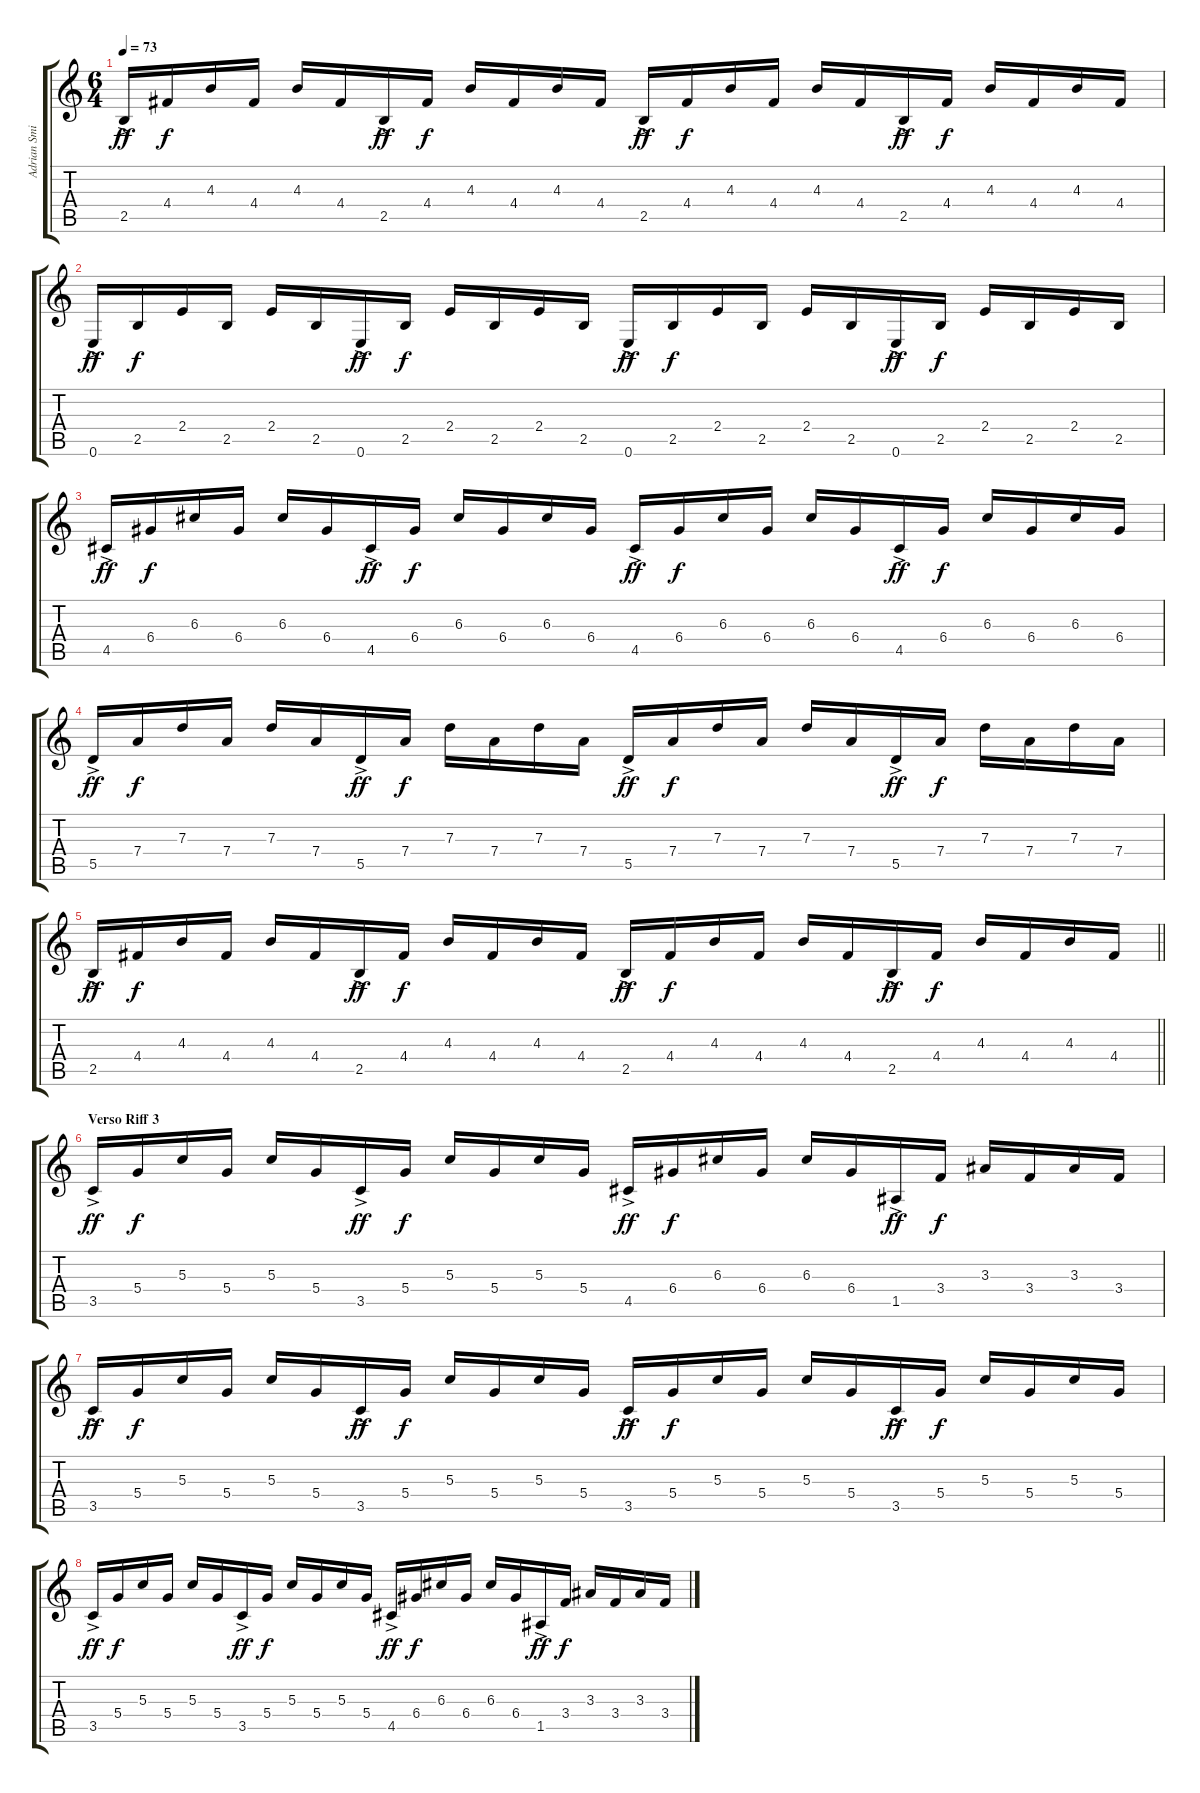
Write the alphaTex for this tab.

\track ("Adrian Smith" "Adrian Smi") {instrument distortionguitar}
\staff {score tabs}
\tuning (E4 B3 G3 D3 A2 E2) {hide}
\ts (6 4)
\tempo 73
\clef g2
\ks c
2.5{ac}.16{dy ff} 4.4.16{dy f} 4.3.16 4.4.16 4.3.16 4.4.16 2.5{ac}.16{dy ff} 4.4.16{dy f} 4.3.16 4.4.16 4.3.16 4.4.16 2.5{ac}.16{dy ff} 4.4.16{dy f} 4.3.16 4.4.16 4.3.16 4.4.16 2.5{ac}.16{dy ff} 4.4.16{dy f} 4.3.16 4.4.16 4.3.16 4.4.16 |
0.6{ac}.16{dy ff} 2.5.16{dy f} 2.4.16 2.5.16 2.4.16 2.5.16 0.6{ac}.16{dy ff} 2.5.16{dy f} 2.4.16 2.5.16 2.4.16 2.5.16 0.6{ac}.16{dy ff} 2.5.16{dy f} 2.4.16 2.5.16 2.4.16 2.5.16 0.6{ac}.16{dy ff} 2.5.16{dy f} 2.4.16 2.5.16 2.4.16 2.5.16 |
4.5{ac}.16{dy ff} 6.4.16{dy f} 6.3.16 6.4.16 6.3.16 6.4.16 4.5{ac}.16{dy ff} 6.4.16{dy f} 6.3.16 6.4.16 6.3.16 6.4.16 4.5{ac}.16{dy ff} 6.4.16{dy f} 6.3.16 6.4.16 6.3.16 6.4.16 4.5{ac}.16{dy ff} 6.4.16{dy f} 6.3.16 6.4.16 6.3.16 6.4.16 |
5.5{ac}.16{dy ff} 7.4.16{dy f} 7.3.16 7.4.16 7.3.16 7.4.16 5.5{ac}.16{dy ff} 7.4.16{dy f} 7.3.16 7.4.16 7.3.16 7.4.16 5.5{ac}.16{dy ff} 7.4.16{dy f} 7.3.16 7.4.16 7.3.16 7.4.16 5.5{ac}.16{dy ff} 7.4.16{dy f} 7.3.16 7.4.16 7.3.16 7.4.16 |
\barLineRight lightlight
2.5{ac}.16{dy ff} 4.4.16{dy f} 4.3.16 4.4.16 4.3.16 4.4.16 2.5{ac}.16{dy ff} 4.4.16{dy f} 4.3.16 4.4.16 4.3.16 4.4.16 2.5{ac}.16{dy ff} 4.4.16{dy f} 4.3.16 4.4.16 4.3.16 4.4.16 2.5{ac}.16{dy ff} 4.4.16{dy f} 4.3.16 4.4.16 4.3.16 4.4.16 |
\section ("" "Verso Riff 3")
3.5{ac}.16{dy ff} 5.4.16{dy f} 5.3.16 5.4.16 5.3.16 5.4.16 3.5{ac}.16{dy ff} 5.4.16{dy f} 5.3.16 5.4.16 5.3.16 5.4.16 4.5{ac}.16{dy ff} 6.4.16{dy f} 6.3.16 6.4.16 6.3.16 6.4.16 1.5{ac}.16{dy ff} 3.4.16{dy f} 3.3.16 3.4.16 3.3.16 3.4.16 |
3.5{ac}.16{dy ff} 5.4.16{dy f} 5.3.16 5.4.16 5.3.16 5.4.16 3.5{ac}.16{dy ff} 5.4.16{dy f} 5.3.16 5.4.16 5.3.16 5.4.16 3.5{ac}.16{dy ff} 5.4.16{dy f} 5.3.16 5.4.16 5.3.16 5.4.16 3.5{ac}.16{dy ff} 5.4.16{dy f} 5.3.16 5.4.16 5.3.16 5.4.16 |
3.5{ac}.16{dy ff} 5.4.16{dy f} 5.3.16 5.4.16 5.3.16 5.4.16 3.5{ac}.16{dy ff} 5.4.16{dy f} 5.3.16 5.4.16 5.3.16 5.4.16 4.5{ac}.16{dy ff} 6.4.16{dy f} 6.3.16 6.4.16 6.3.16 6.4.16 1.5{ac}.16{dy ff} 3.4.16{dy f} 3.3.16 3.4.16 3.3.16 3.4.16
